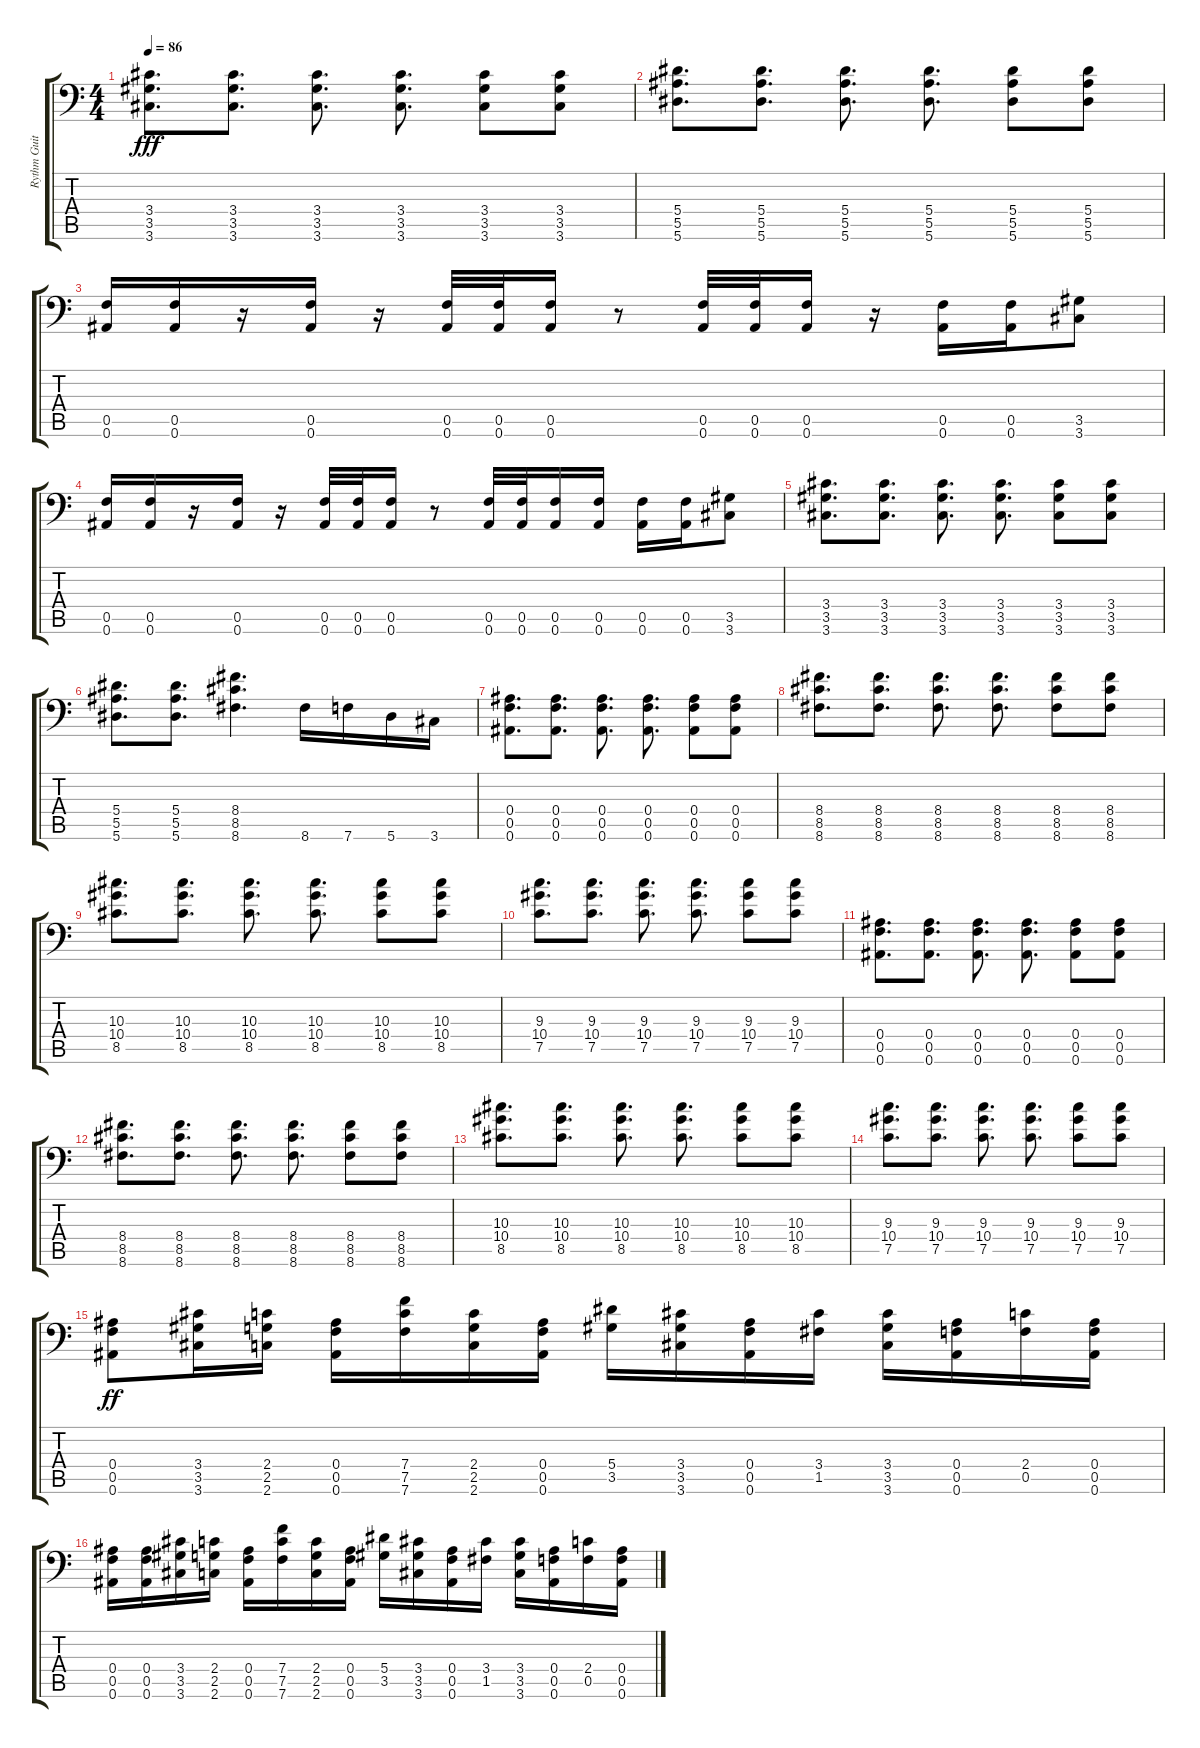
\track ("Rythm Guitar" "Rythm Guit") {instrument distortionguitar}
\staff {score tabs}
\tuning (C4 G3 Eb3 Bb2 F2 Bb1) {hide}
\ts (4 4)
\tempo 86
\clef f4
\ks c
(3.4 3.5 3.6).8{d dy fff} (3.4 3.5 3.6).8{d} (3.4 3.5 3.6).8{d} (3.4 3.5 3.6).8{d} (3.4 3.5 3.6).8 (3.4 3.5 3.6).8 |
(5.4 5.5 5.6).8{d} (5.4 5.5 5.6).8{d} (5.4 5.5 5.6).8{d} (5.4 5.5 5.6).8{d} (5.4 5.5 5.6).8 (5.4 5.5 5.6).8 |
(0.5 0.6).16 (0.5 0.6).16 r.16 (0.5 0.6).16 r.16 (0.5 0.6).32 (0.5 0.6).32 (0.5 0.6).16 r.8 (0.5 0.6).32 (0.5 0.6).32 (0.5 0.6).16 r.16 (0.5 0.6).16 (0.5 0.6).16 (3.5 3.6).8 |
(0.5 0.6).16 (0.5 0.6).16 r.16 (0.5 0.6).16 r.16 (0.5 0.6).32 (0.5 0.6).32 (0.5 0.6).16 r.8 (0.5 0.6).32 (0.5 0.6).32 (0.5 0.6).16 (0.5 0.6).16 (0.5 0.6).16 (0.5 0.6).16 (3.5 3.6).8 |
(3.4 3.5 3.6).8{d} (3.4 3.5 3.6).8{d} (3.4 3.5 3.6).8{d} (3.4 3.5 3.6).8{d} (3.4 3.5 3.6).8 (3.4 3.5 3.6).8 |
(5.4 5.5 5.6).8{d} (5.4 5.5 5.6).8{d} (8.4 8.5 8.6).4{d} 8.6.16 7.6.16 5.6.16 3.6.16 |
(0.4 0.5 0.6).8{d} (0.4 0.5 0.6).8{d} (0.4 0.5 0.6).8{d} (0.4 0.5 0.6).8{d} (0.4 0.5 0.6).8 (0.4 0.5 0.6).8 |
(8.4 8.5 8.6).8{d} (8.4 8.5 8.6).8{d} (8.4 8.5 8.6).8{d} (8.4 8.5 8.6).8{d} (8.4 8.5 8.6).8 (8.4 8.5 8.6).8 |
(10.3 10.4 8.5).8{d} (10.3 10.4 8.5).8{d} (10.3 10.4 8.5).8{d} (10.3 10.4 8.5).8{d} (10.3 10.4 8.5).8 (10.3 10.4 8.5).8 |
(9.3 10.4 7.5).8{d} (9.3 10.4 7.5).8{d} (9.3 10.4 7.5).8{d} (9.3 10.4 7.5).8{d} (9.3 10.4 7.5).8 (9.3 10.4 7.5).8 |
(0.4 0.5 0.6).8{d} (0.4 0.5 0.6).8{d} (0.4 0.5 0.6).8{d} (0.4 0.5 0.6).8{d} (0.4 0.5 0.6).8 (0.4 0.5 0.6).8 |
(8.4 8.5 8.6).8{d} (8.4 8.5 8.6).8{d} (8.4 8.5 8.6).8{d} (8.4 8.5 8.6).8{d} (8.4 8.5 8.6).8 (8.4 8.5 8.6).8 |
(10.3 10.4 8.5).8{d} (10.3 10.4 8.5).8{d} (10.3 10.4 8.5).8{d} (10.3 10.4 8.5).8{d} (10.3 10.4 8.5).8 (10.3 10.4 8.5).8 |
(9.3 10.4 7.5).8{d} (9.3 10.4 7.5).8{d} (9.3 10.4 7.5).8{d} (9.3 10.4 7.5).8{d} (9.3 10.4 7.5).8 (9.3 10.4 7.5).8 |
(0.4 0.5 0.6).8{dy ff} (3.4 3.5 3.6).16 (2.4 2.5 2.6).16 (0.4 0.5 0.6).16 (7.4 7.5 7.6).16 (2.4 2.5 2.6).16 (0.4 0.5 0.6).16 (5.4 3.5).16 (3.4 3.5 3.6).16 (0.4 0.5 0.6).16 (3.4 1.5).16 (3.4 3.5 3.6).16 (0.4 0.5 0.6).16 (2.4 0.5).16 (0.4 0.5 0.6).16 |
(0.4 0.5 0.6).16 (0.4 0.5 0.6).16 (3.4 3.5 3.6).16 (2.4 2.5 2.6).16 (0.4 0.5 0.6).16 (7.4 7.5 7.6).16 (2.4 2.5 2.6).16 (0.4 0.5 0.6).16 (5.4 3.5).16 (3.4 3.5 3.6).16 (0.4 0.5 0.6).16 (3.4 1.5).16 (3.4 3.5 3.6).16 (0.4 0.5 0.6).16 (2.4 0.5).16 (0.4 0.5 0.6).16
